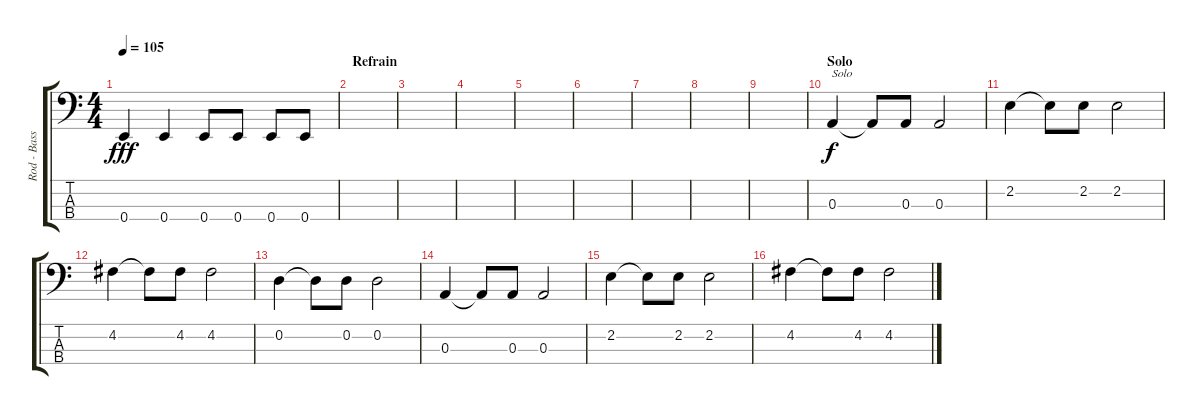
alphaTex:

\track ("Rod - Bass" "Rod - Bass") {instrument fretlessbass}
\staff {score tabs}
\tuning (G2 D2 A1 E1) {hide}
\ts (4 4)
\tempo 105
\clef f4
\ks c
0.4.4{dy fff} 0.4.4 0.4.8 0.4.8 0.4.8 0.4.8 |
\section ("" "Refrain")
|
|
|
|
|
|
|
|
\section ("" "Solo")
0.3.4{txt "Solo" dy f} 0.3{t}.8 0.3.8 0.3.2 |
2.2.4 2.2{t}.8 2.2.8 2.2.2 |
4.2.4 4.2{t}.8 4.2.8 4.2.2 |
0.2.4 0.2{t}.8 0.2.8 0.2.2 |
0.3.4 0.3{t}.8 0.3.8 0.3.2 |
2.2.4 2.2{t}.8 2.2.8 2.2.2 |
4.2.4 4.2{t}.8 4.2.8 4.2.2
